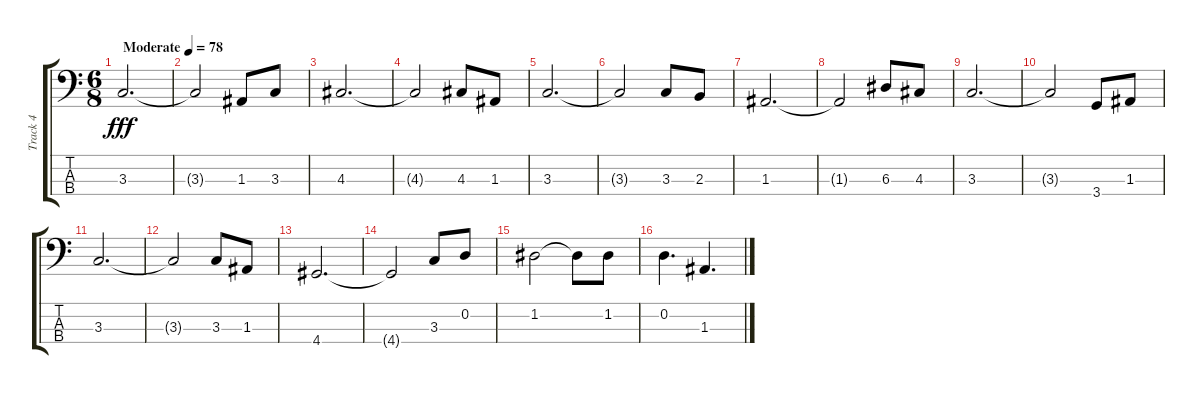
\track ("Track 4" "Track 4") {instrument acousticbass}
\staff {score tabs}
\tuning (G2 D2 A1 E1) {hide}
\ts (6 8)
\tempo (78 "Moderate")
\clef f4
\ks c
3.3.2{d dy fff instrument acousticbass} |
3.3{t}.2 1.3.8 3.3.8 |
4.3.2{d} |
4.3{t}.2 4.3.8 1.3.8 |
3.3.2{d} |
3.3{t}.2 3.3.8 2.3.8 |
1.3.2{d} |
1.3{t}.2 6.3.8 4.3.8 |
3.3.2{d} |
3.3{t}.2 3.4.8 1.3.8 |
3.3.2{d} |
3.3{t}.2 3.3.8 1.3.8 |
4.4.2{d} |
4.4{t}.2 3.3.8 0.2.8 |
1.2.2 1.2{t}.8 1.2.8 |
0.2.4{d} 1.3.4{d}
